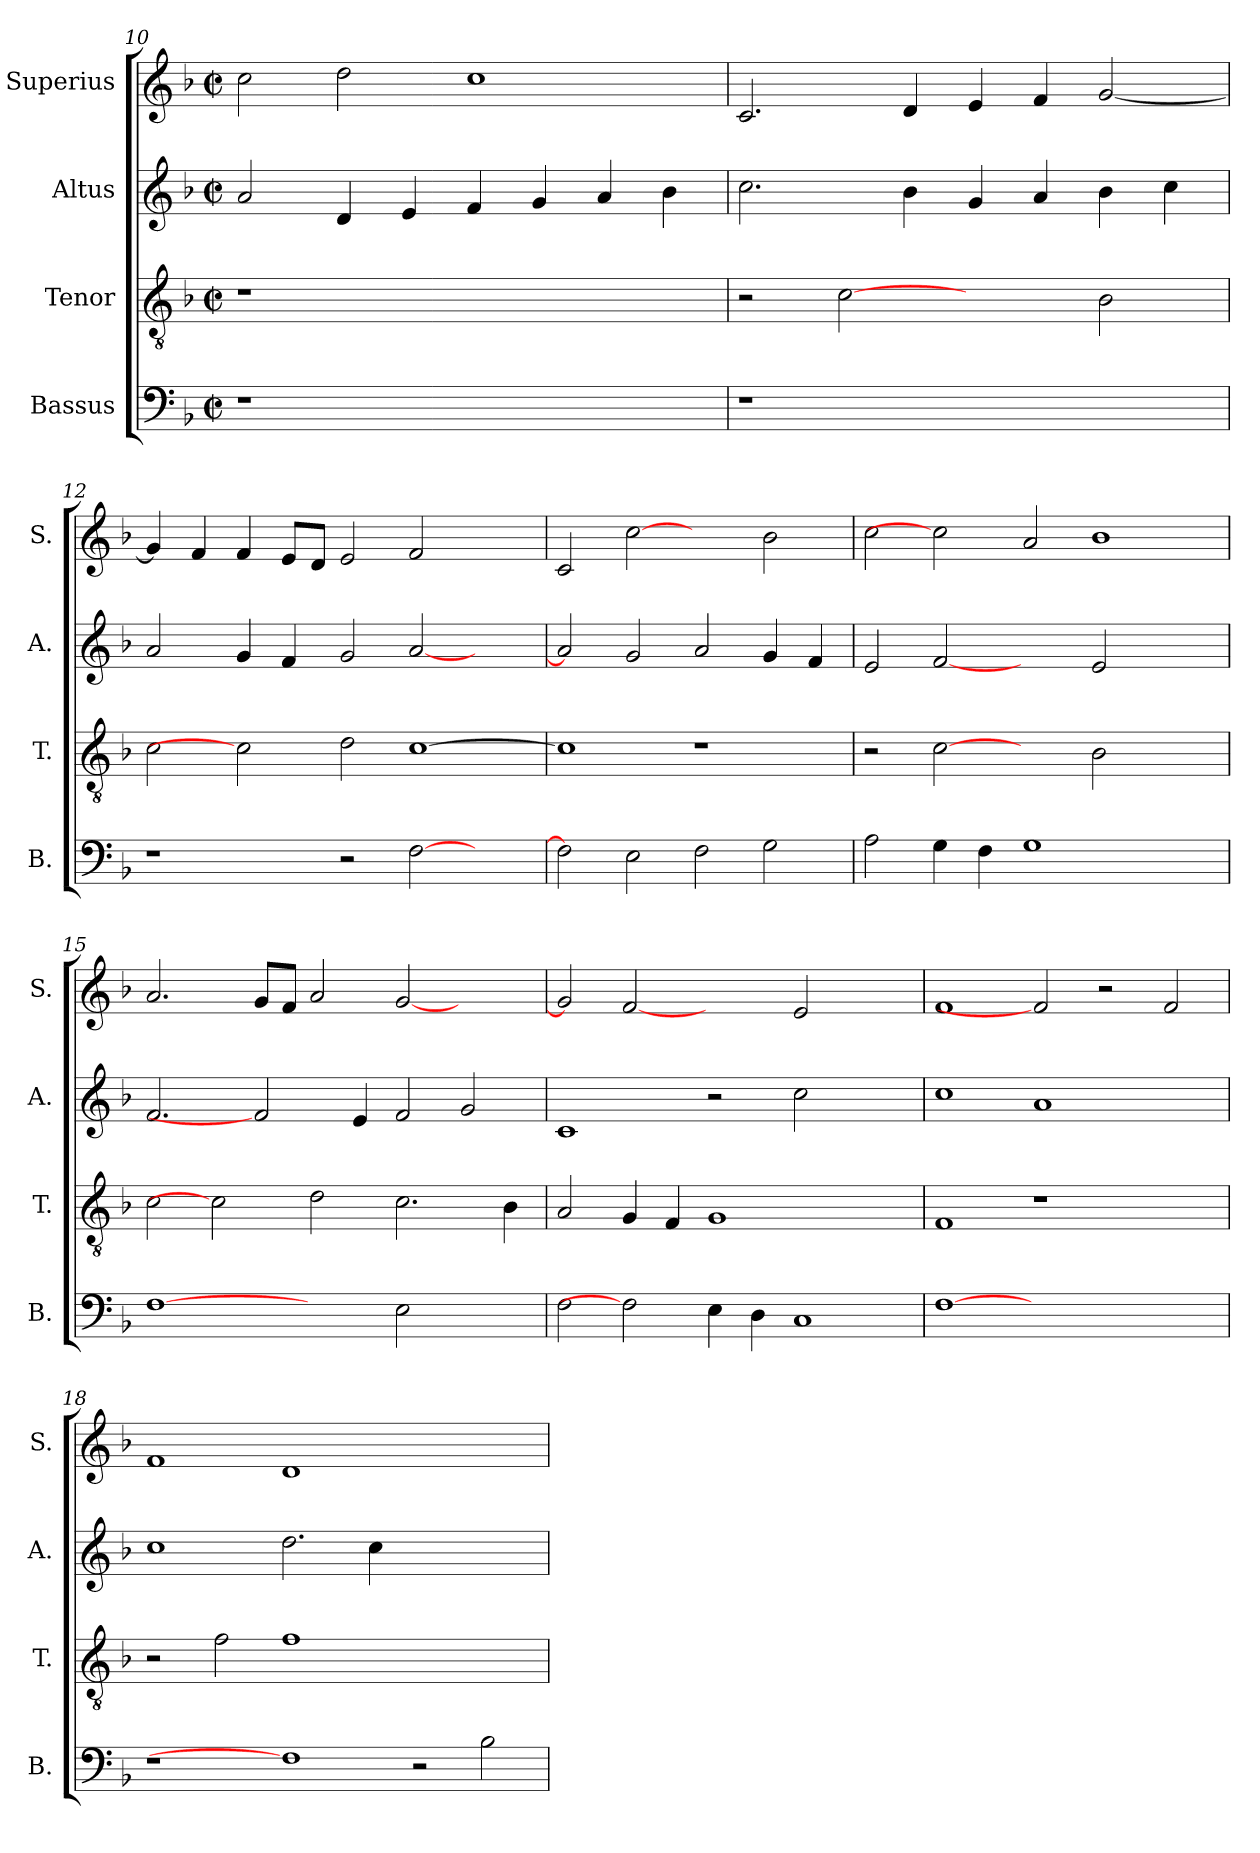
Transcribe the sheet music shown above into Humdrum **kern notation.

**kern	**kern	**kern	**kern
*part4	*part3	*part2	*part1
*staff4	*staff3	*staff2	*staff1
*I"Bassus	*I"Tenor	*I"Altus	*I"Superius
*I'B.	*I'T.	*I'A.	*I'S.
!!LO:LB:g=z
*clefF4	*clefGv2	*clefG2	*clefG2
*	*ITrd7c12	*	*
*k[b-]	*k[b-]	*k[b-]	*k[b-]
*F:	*F:	*F:	*F:
*M2/2	*M2/2	*M2/2	*M2/2
*met(c|)	*met(c|)	*met(c|)	*met(c|)
=10	=10	=10	=10
!LO:N:vis=1	!LO:N:vis=1	!	!
1r	1r	2ai/	2cci\
.	.	4di/	2ddi\
.	.	4ei/	.
1ryy	1ryy	4fi/	1cci
.	.	4gi/	.
.	.	4ai/	.
.	.	4b-i\	.
=11	=11	=11	=11
!LO:N:vis=1	!	!	!
1r	2r	2.cci\	2.ci/
.	[2Ci	.	.
.	.	4b-i\	4di/
1ryy	2ryy	4gi/	4ei/
.	.	4ai/	4fi/
.	2BB-i\	4b-i\	[<2gi/
.	.	4cci\	.
=12	=12	=12	=12
1r	2Ci\	2ai/	4gi/]
.	.	.	4fi/
.	2Ci]	4gi/	4fi/
.	.	4fi/	8ei/L
.	.	.	8di/J
2r	2Di\	2gi/	2ei/
[>2Fi\	[>1Ci	[<2ai/	2fi/
2ryy	.	2ryy	2ryy
=13	=13	=13	=13
2Fi\]	1Ci]	2ai/]	2ci/
2Ei\	.	2gi/	[2cci
2Fi\	1r	2ai/	2ryy
2Gi\	.	4gi/	2b-i\
.	.	4fi/	.
!!LO:PB:g=z
=14	=14	=14	=14
2Ai\	2r	2ei/	2cci\
4Gi\	[2Ci	[2fi	2cci]
4Fi\	.	.	.
1Gi	2ryy	2ryy	2ai/
.	2BB-i\	2ei/	1b-i
2ryy	2ryy	2ryy	.
=15	=15	=15	=15
[1Fi	2Ci\	2.fi/	2.ai/
.	2Ci]	.	.
.	.	2fi]	8gi/L
.	.	.	8fi/J
2ryy	2Di\	.	2ai/
.	.	4ei/	.
2Ei\	2.Ci\	2fi/	[<2gi/
2ryy	.	2gi/	2ryy
.	4BB-i\	.	.
=16	=16	=16	=16
2Fi\	2AAi/	1ci	2gi/]
2Fi]	4GGi/	.	[2fi
.	4FFi/	.	.
4Ei\	1GGi	2r	2ryy
4Di\	.	.	.
1Ci	.	2cci\	2ei/
.	2ryy	2ryy	2ryy
=17	=17	=17	=17
[1Fi	1FFi	1cci	1fi
1.ryy	1r	1ai	2fi]
.	.	.	2r
.	2ryy	2ryy	2fi/
!!LO:LB:g=z
=18	=18	=18	=18
1r	2r	1cci	1fi
.	2Fi\	.	.
1Fi]	1Fi	2.ddi\	1di
.	.	4cci\	.
2r	1ryy	1ryy	1ryy
2B-i\	.	.	.
=	=	=	=
*-	*-	*-	*-
